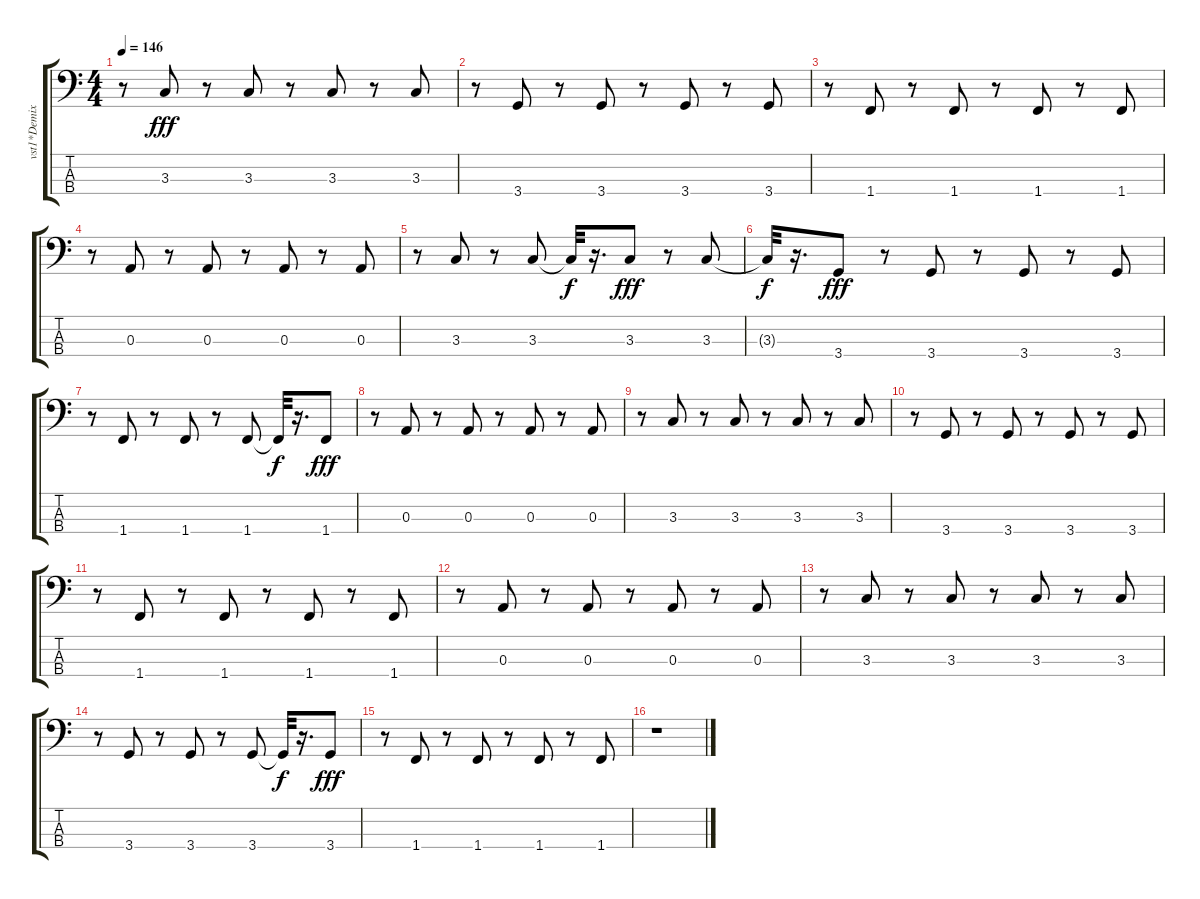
\track ("vst1*Demixed 11" "vst1*Demix") {instrument synthbass1}
\staff {score tabs}
\tuning (G2 D2 A1 E1) {hide}
\ts (4 4)
\tempo 146
\clef f4
\ks c
r.8{dy fff} 3.3.8 r.8 3.3.8 r.8 3.3.8 r.8 3.3.8 |
r.8 3.4.8 r.8 3.4.8 r.8 3.4.8 r.8 3.4.8 |
r.8 1.4.8 r.8 1.4.8 r.8 1.4.8 r.8 1.4.8 |
r.8 0.3.8 r.8 0.3.8 r.8 0.3.8 r.8 0.3.8 |
r.8 3.3.8 r.8 3.3.8 3.3{t}.32{dy f} r.16{d} 3.3.8{dy fff} r.8 3.3.8 |
3.3{t}.32{dy f} r.16{d} 3.4.8{dy fff} r.8 3.4.8 r.8 3.4.8 r.8 3.4.8 |
r.8 1.4.8 r.8 1.4.8 r.8 1.4.8 1.4{t}.32{dy f} r.16{d} 1.4.8{dy fff} |
r.8 0.3.8 r.8 0.3.8 r.8 0.3.8 r.8 0.3.8 |
r.8 3.3.8 r.8 3.3.8 r.8 3.3.8 r.8 3.3.8 |
r.8 3.4.8 r.8 3.4.8 r.8 3.4.8 r.8 3.4.8 |
r.8 1.4.8 r.8 1.4.8 r.8 1.4.8 r.8 1.4.8 |
r.8 0.3.8 r.8 0.3.8 r.8 0.3.8 r.8 0.3.8 |
r.8 3.3.8 r.8 3.3.8 r.8 3.3.8 r.8 3.3.8 |
r.8 3.4.8 r.8 3.4.8 r.8 3.4.8 3.4{t}.32{dy f} r.16{d} 3.4.8{dy fff} |
r.8 1.4.8 r.8 1.4.8 r.8 1.4.8 r.8 1.4.8 |
r.1
